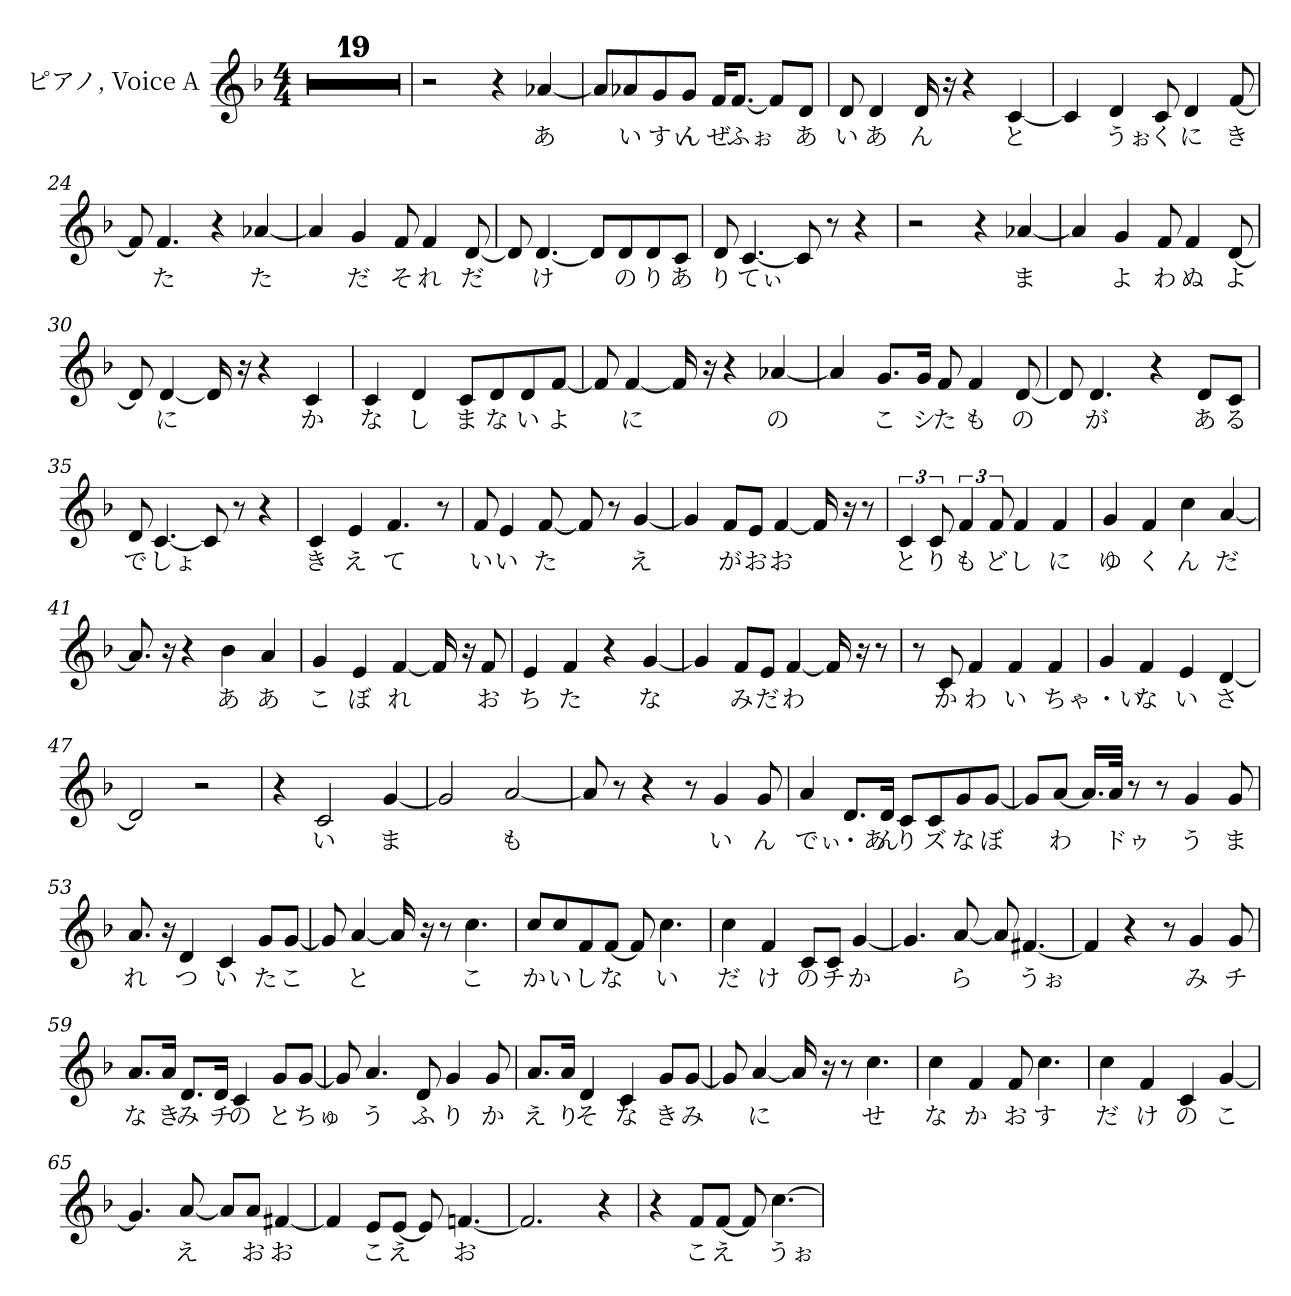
**kern	**text
*part1	*part1
*staff1	*staff1
*I"ピアノ, Voice A	*
*clefG2	*
*k[b-]	*
*M4/4	*
*MM200	*
=1	=1
1r	.
=2	=2
1r	.
=3	=3
1r	.
=4	=4
1r	.
=5	=5
1r	.
=6	=6
1r	.
=7	=7
1r	.
=8	=8
1r	.
=9	=9
1r	.
=10	=10
1r	.
=11	=11
1r	.
=12	=12
1r	.
=13	=13
1r	.
=14	=14
1r	.
=15	=15
1r	.
=16	=16
1r	.
!!LO:LB:g=z
=17	=17
1r	.
=18	=18
1r	.
=19	=19
1r	.
=20	=20
2r	.
4r	.
!	!LO:LY:b
[4a-X/	あ
=21	=21
8a-/L]	.
!	!LO:LY:b
8a-X/	い
!	!LO:LY:b
8g/	すぃ
!	!LO:LY:b
8g/J	ん
!	!LO:LY:b
16f/KL	ぜ
!	!LO:LY:b
[8.f/J	ふぉ
8f/L]	.
!	!LO:LY:b
8d/J	あ
=22	=22
!	!LO:LY:b
8d/	い
!	!LO:LY:b
4d/	あ
!	!LO:LY:b
16d/	ん
16r	.
4r	.
!	!LO:LY:b
[4c/	と
=23	=23
4c/]	.
!	!LO:LY:b
4d/	うぉ
!	!LO:LY:b
8c/	く
!	!LO:LY:b
4d/	に
!	!LO:LY:b
[8f/	き
!!LO:LB:g=z
=24	=24
8f/]	.
!	!LO:LY:b
4.f/	た
4r	.
!	!LO:LY:b
[4a-X/	た
=25	=25
4a-/]	.
!	!LO:LY:b
4g/	だ
!	!LO:LY:b
8f/	そ
!	!LO:LY:b
4f/	れ
!	!LO:LY:b
[8d/	だ
=26	=26
8d/]	.
!	!LO:LY:b
[4.d/	け
8d/L]	.
!	!LO:LY:b
8d/	の
!	!LO:LY:b
8d/	り
!	!LO:LY:b
8c/J	あ
=27	=27
!	!LO:LY:b
8d/	り
!	!LO:LY:b
[4.c/	てぃ
8c/]	.
8r	.
4r	.
=28	=28
2r	.
4r	.
!	!LO:LY:b
[4a-X/	ま
=29	=29
4a-/]	.
!	!LO:LY:b
4g/	よ
!	!LO:LY:b
8f/	わ
!	!LO:LY:b
4f/	ぬ
!	!LO:LY:b
[8d/	よ
!!LO:LB:g=z
=30	=30
8d/]	.
!	!LO:LY:b
[4d/	に
16d/]	.
16r	.
4r	.
!	!LO:LY:b
4c/	か
=31	=31
!	!LO:LY:b
4c/	な
!	!LO:LY:b
4d/	し
!	!LO:LY:b
8c/L	ま
!	!LO:LY:b
8d/	な
!	!LO:LY:b
8d/	い
!	!LO:LY:b
[8f/J	よ
=32	=32
8f/]	.
!	!LO:LY:b
[4f/	に
16f/]	.
16r	.
4r	.
!	!LO:LY:b
[4a-X/	の
=33	=33
4a-/]	.
!	!LO:LY:b
8.g/L	こ
!	!LO:LY:b
16g/Jk	シ
!	!LO:LY:b
8f/	た
!	!LO:LY:b
4f/	も
!	!LO:LY:b
[8d/	の
=34	=34
8d/]	.
!	!LO:LY:b
4.d/	が
4r	.
!	!LO:LY:b
8d/L	あ
!	!LO:LY:b
8c/J	る
!!LO:LB:g=z
=35	=35
!	!LO:LY:b
8d/	で
!	!LO:LY:b
[4.c/	しょ
8c/]	.
8r	.
4r	.
=36	=36
!	!LO:LY:b
4c/	き
!	!LO:LY:b
4e/	え
!	!LO:LY:b
4.f/	て
8r	.
=37	=37
!	!LO:LY:b
8f/	い
!	!LO:LY:b
4e/	い
!	!LO:LY:b
[8f/	た
8f/]	.
8r	.
!	!LO:LY:b
[4g/	え
=38	=38
4g/]	.
!	!LO:LY:b
8f/L	が
!	!LO:LY:b
8e/J	お
!	!LO:LY:b
[4f/	お
16f/]	.
16r	.
8r	.
=39	=39
!	!LO:LY:b
6c/	と
!	!LO:LY:b
12c/	り
!	!LO:LY:b
6f/	も
!	!LO:LY:b
12f/	ど
!	!LO:LY:b
4f/	し
!	!LO:LY:b
4f/	に
=40	=40
!	!LO:LY:b
4g/	ゆ
!	!LO:LY:b
4f/	く
!	!LO:LY:b
4cc\	ん
!	!LO:LY:b
[4a/	だ
!!LO:LB:g=z
=41	=41
8.a/]	.
16r	.
4r	.
!	!LO:LY:b
4b-\	あ
!	!LO:LY:b
4a/	あ
=42	=42
!	!LO:LY:b
4g/	こ
!	!LO:LY:b
4e/	ぼ
!	!LO:LY:b
[4f/	れ
16f/]	.
16r	.
!	!LO:LY:b
8f/	お
=43	=43
!	!LO:LY:b
4e/	ち
!	!LO:LY:b
4f/	た
4r	.
!	!LO:LY:b
[4g/	な
=44	=44
4g/]	.
!	!LO:LY:b
8f/L	み
!	!LO:LY:b
8e/J	だ
!	!LO:LY:b
[4f/	わ
16f/]	.
16r	.
8r	.
=45	=45
8r	.
!	!LO:LY:b
8c/	か
!	!LO:LY:b
4f/	わ
!	!LO:LY:b
4f/	い
!	!LO:LY:b
4f/	ちゃ
=46	=46
!	!LO:LY:b
4g/	・い
!	!LO:LY:b
4f/	な
!	!LO:LY:b
4e/	い
!	!LO:LY:b
[4d/	さ
!!LO:LB:g=z
=47	=47
2d/]	.
2r	.
=48	=48
4r	.
!	!LO:LY:b
2c/	い
!	!LO:LY:b
[4g/	ま
=49	=49
2g/]	.
!	!LO:LY:b
[2a/	も
=50	=50
8a/]	.
8r	.
4r	.
8r	.
!	!LO:LY:b
4g/	い
!	!LO:LY:b
8g/	ん
=51	=51
!	!LO:LY:b
4a/	でぃ
!	!LO:LY:b
8.d/L	・あ
!	!LO:LY:b
16d/Jk	ん
!	!LO:LY:b
8c/L	り
!	!LO:LY:b
8c/	ズ
!	!LO:LY:b
8g/	な
!	!LO:LY:b
[8g/J	ぼ
=52	=52
8g/L]	.
!	!LO:LY:b
[8a/J	わ
16.a/LL]	.
!	!LO:LY:b
32a/JJk	ドゥ
8r	.
8r	.
!	!LO:LY:b
4g/	う
!	!LO:LY:b
8g/	ま
!!LO:LB:g=z
=53	=53
!	!LO:LY:b
8.a/	れ
16r	.
!	!LO:LY:b
4d/	つ
!	!LO:LY:b
4c/	い
!	!LO:LY:b
8g/L	た
!	!LO:LY:b
[8g/J	こ
=54	=54
8g/]	.
!	!LO:LY:b
[4a/	と
16a/]	.
16r	.
8r	.
!	!LO:LY:b
4.cc\	こ
=55	=55
!	!LO:LY:b
8cc/L	か
!	!LO:LY:b
8cc/	い
!	!LO:LY:b
8f/	し
!	!LO:LY:b
[8f/J	な
8f/]	.
!	!LO:LY:b
4.cc\	い
=56	=56
!	!LO:LY:b
4cc\	だ
!	!LO:LY:b
4f/	け
!	!LO:LY:b
8c/L	の
!	!LO:LY:b
8c/J	チ
!	!LO:LY:b
[4g/	か
=57	=57
4.g/]	.
!	!LO:LY:b
[8a/	ら
8a/]	.
!	!LO:LY:b
[4.f#X/	うぉ
!!LO:LB:g=z
=58	=58
4f#/]	.
4r	.
8r	.
!	!LO:LY:b
4g/	み
!	!LO:LY:b
8g/	チ
=59	=59
!	!LO:LY:b
8.a/L	な
!	!LO:LY:b
16a/Jk	き
!	!LO:LY:b
8.d/L	み
!	!LO:LY:b
16d/Jk	チ
!	!LO:LY:b
4c/	の
!	!LO:LY:b
8g/L	と
!	!LO:LY:b
[8g/J	ちゅ
=60	=60
8g/]	.
!	!LO:LY:b
4.a/	う
!	!LO:LY:b
8d/	ふ
!	!LO:LY:b
4g/	り
!	!LO:LY:b
8g/	か
=61	=61
!	!LO:LY:b
8.a/L	え
!	!LO:LY:b
16a/Jk	り
!	!LO:LY:b
4d/	そ
!	!LO:LY:b
4c/	な
!	!LO:LY:b
8g/L	き
!	!LO:LY:b
[8g/J	み
=62	=62
8g/]	.
!	!LO:LY:b
[4a/	に
16a/]	.
16r	.
8r	.
!	!LO:LY:b
4.cc\	せ
!!LO:LB:g=z
=63	=63
!	!LO:LY:b
4cc\	な
!	!LO:LY:b
4f/	か
!	!LO:LY:b
8f/	お
!	!LO:LY:b
4.cc\	す
=64	=64
!	!LO:LY:b
4cc\	だ
!	!LO:LY:b
4f/	け
!	!LO:LY:b
4c/	の
!	!LO:LY:b
[4g/	こ
=65	=65
4.g/]	.
!	!LO:LY:b
[8a/	え
8a/L]	.
!	!LO:LY:b
8a/J	お
!	!LO:LY:b
[4f#X/	お
=66	=66
4f#/]	.
!	!LO:LY:b
8e/L	こ
!	!LO:LY:b
[8e/J	え
8e/]	.
!	!LO:LY:b
[4.fn/	お
=67	=67
2.f/]	.
4r	.
=68	=68
4r	.
!	!LO:LY:b
8f/L	こ
!	!LO:LY:b
[8f/J	え
8f/]	.
!	!LO:LY:b
[4.cc\	うぉ
=	=
*-	*-
